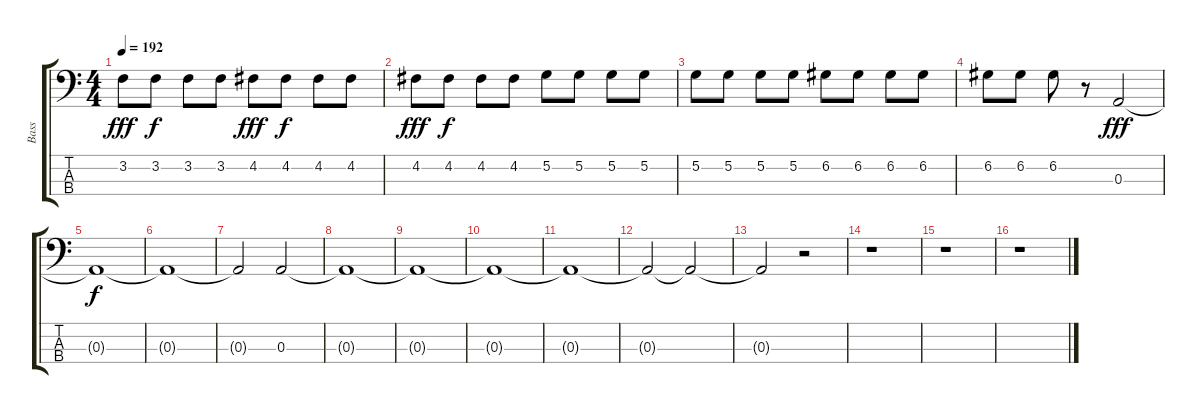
\track ("Bass" "Bass") {instrument electricbasspick}
\staff {score tabs}
\tuning (G2 D2 A1 E1) {hide}
\ts (4 4)
\tempo 192
\clef f4
\ks c
3.2.8{dy fff} 3.2.8{dy f} 3.2.8 3.2.8 4.2.8{dy fff} 4.2.8{dy f} 4.2.8 4.2.8 |
4.2.8{dy fff} 4.2.8{dy f} 4.2.8 4.2.8 5.2.8 5.2.8 5.2.8 5.2.8 |
5.2.8 5.2.8 5.2.8 5.2.8 6.2.8 6.2.8 6.2.8 6.2.8 |
6.2.8 6.2.8 6.2.8 r.8 0.3.2{dy fff} |
0.3{t}.1{dy f} |
0.3{t}.1 |
0.3{t}.2 0.3.2 |
0.3{t}.1 |
0.3{t}.1 |
0.3{t}.1 |
0.3{t}.1 |
0.3{t}.2 0.3{t}.2 |
0.3{t}.2 r.2 |
r.1 |
r.1 |
r.1
